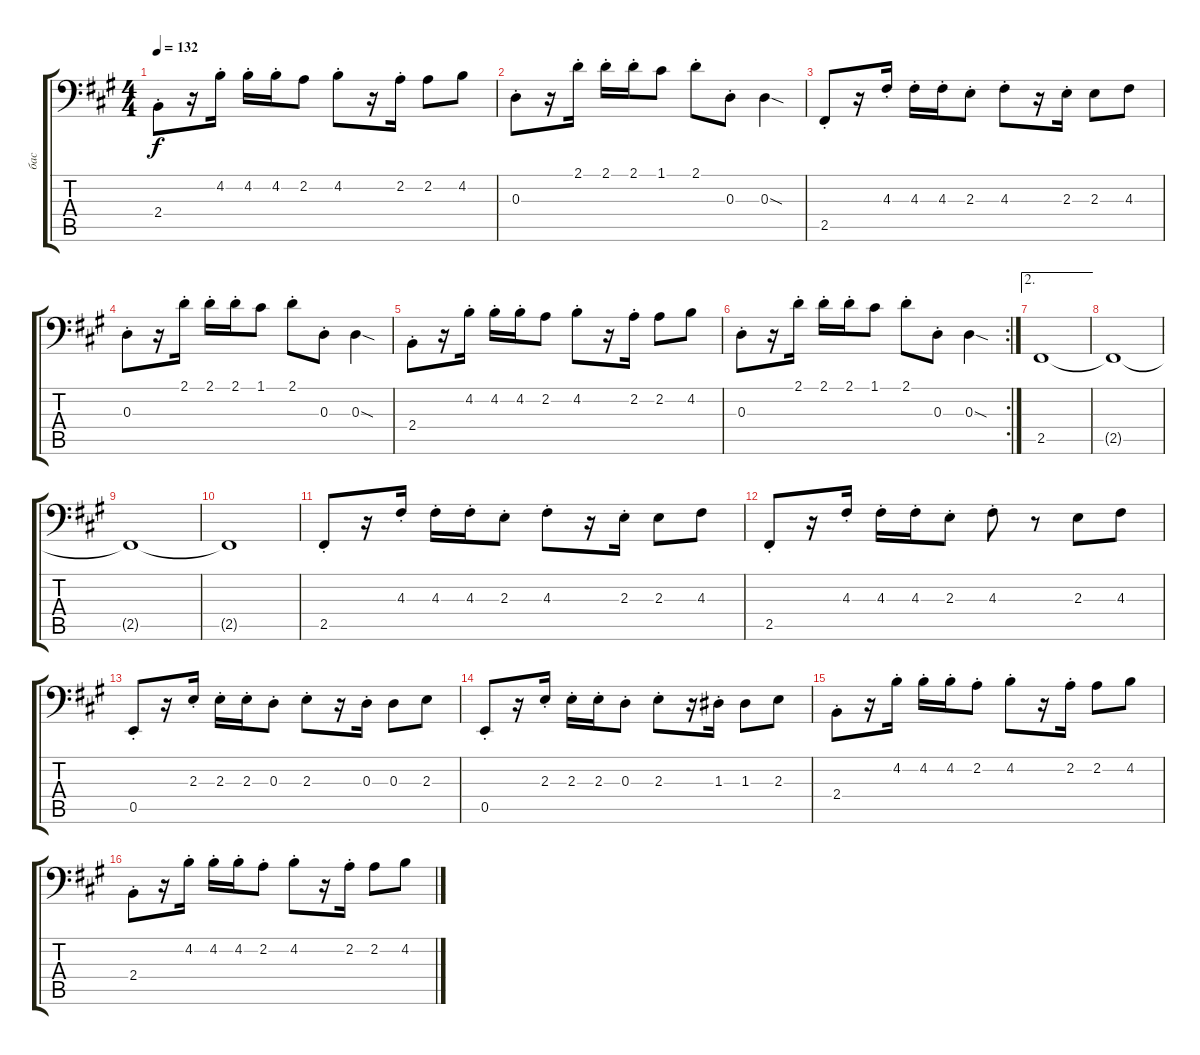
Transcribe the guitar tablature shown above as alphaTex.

\track ("бас" "бас") {instrument electricbassfinger}
\staff {score tabs}
\tuning (C3 G2 D2 A1 E1 B0) {hide}
\ts (4 4)
\tempo 132
\clef f4
\ks f#minor
2.4{st}.8{dy f} r.16 4.2{st}.16 4.2{st}.16 4.2{st}.16 2.2.8 4.2{st}.8 r.16 2.2{st}.16 2.2.8 4.2.8 |
0.3{st}.8 r.16 2.1{st}.16 2.1{st}.16 2.1{st}.16 1.1.8 2.1{st}.8 0.3{st}.8 0.3{sod}.4 |
2.5{st}.8 r.16 4.3{st}.16 4.3{st}.16 4.3{st}.16 2.3{st}.8 4.3{st}.8 r.16 2.3{st}.16 2.3.8 4.3.8 |
0.3{st}.8 r.16 2.1{st}.16 2.1{st}.16 2.1{st}.16 1.1.8 2.1{st}.8 0.3{st}.8 0.3{sod}.4 |
2.4{st}.8 r.16 4.2{st}.16 4.2{st}.16 4.2{st}.16 2.2.8 4.2{st}.8 r.16 2.2{st}.16 2.2.8 4.2.8 |
\rc 2
0.3{st}.8 r.16 2.1{st}.16 2.1{st}.16 2.1{st}.16 1.1.8 2.1{st}.8 0.3{st}.8 0.3{sod}.4 |
\ae 2
2.5.1 |
2.5{t}.1 |
2.5{t}.1 |
2.5{t}.1 |
2.5{st}.8 r.16 4.3{st}.16 4.3{st}.16 4.3{st}.16 2.3{st}.8 4.3{st}.8 r.16 2.3{st}.16 2.3.8 4.3.8 |
2.5{st}.8 r.16 4.3{st}.16 4.3{st}.16 4.3{st}.16 2.3{st}.8 4.3{st}.8 r.8 2.3.8 4.3.8 |
0.5{st}.8 r.16 2.3{st}.16 2.3{st}.16 2.3{st}.16 0.3{st}.8 2.3{st}.8 r.16 0.3{st}.16 0.3.8 2.3.8 |
0.5{st}.8 r.16 2.3{st}.16 2.3{st}.16 2.3{st}.16 0.3{st}.8 2.3{st}.8 r.16 1.3{st}.16 1.3.8 2.3.8 |
2.4{st}.8 r.16 4.2{st}.16 4.2{st}.16 4.2{st}.16 2.2{st}.8 4.2{st}.8 r.16 2.2{st}.16 2.2.8 4.2.8 |
2.4{st}.8 r.16 4.2{st}.16 4.2{st}.16 4.2{st}.16 2.2{st}.8 4.2{st}.8 r.16 2.2{st}.16 2.2.8 4.2.8
